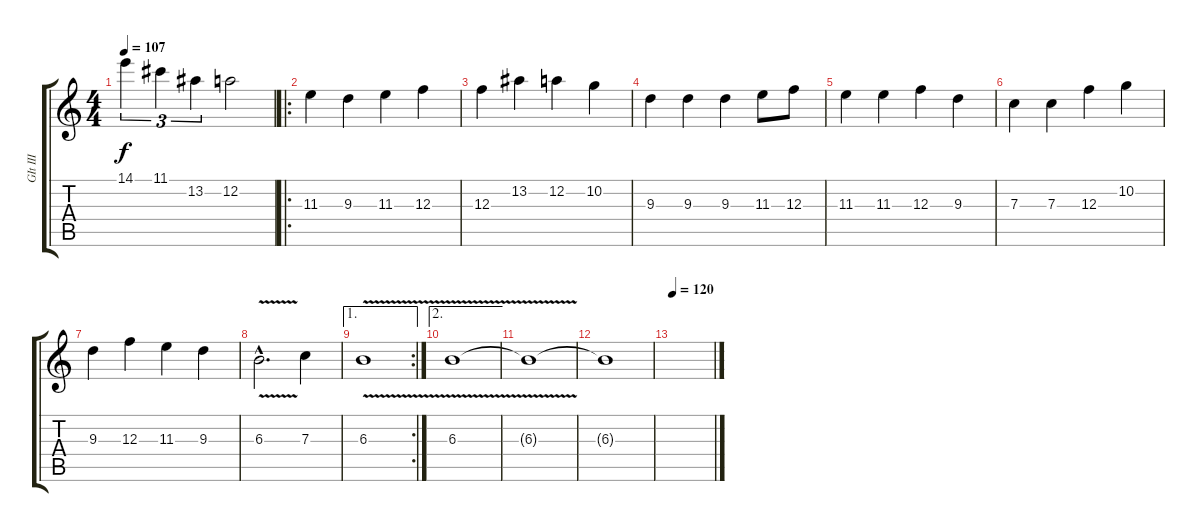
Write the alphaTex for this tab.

\track ("GIt III" "GIt III") {instrument overdrivenguitar}
\staff {score tabs}
\tuning (D4 A3 F3 C3 G2 D2) {hide}
\ts (4 4)
\tempo 107
\clef g2
\ks c
14.1.4{tu (3 2) dy f} 11.1.4{tu (3 2)} 13.2.4{tu (3 2)} 12.2.2 |
\ro
11.3.4 9.3.4 11.3.4 12.3.4 |
12.3.4 13.2.4 12.2.4 10.2.4 |
9.3.4 9.3.4 9.3.4 11.3.8 12.3.8 |
11.3.4 11.3.4 12.3.4 9.3.4 |
7.3.4 7.3.4 12.3.4 10.2.4 |
9.3.4 12.3.4 11.3.4 9.3.4 |
6.3{v hac}.2{d} 7.3.4 |
\ae 1
\rc 2
6.3{v}.1 |
\ae 2
6.3{v}.1 |
6.3{t}.1 |
6.3{t}.1 |
\tempo 120
